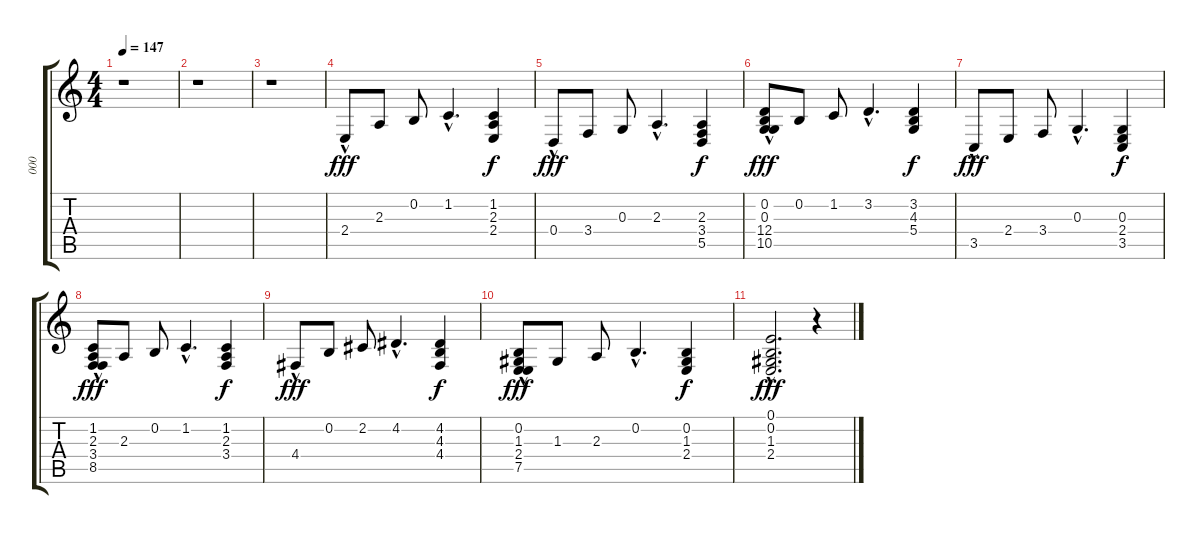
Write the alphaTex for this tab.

\track ("000" "000") {instrument acousticgrandpiano}
\staff {score tabs}
\tuning (E4 B3 G3 D3 A2 E2) {hide}
\ts (4 4)
\tempo 147
\clef g2
\ks c
r.1{dy fff} |
r.1 |
r.1 |
2.4{hac}.8 2.3.8 0.2.8 1.2{hac}.4{d} (1.2 2.3 2.4).4{dy f} |
0.4{hac}.8{dy fff} 3.4.8 0.3.8 2.3{hac}.4{d} (2.3 3.4 5.5).4{dy f} |
(0.2 0.3{hac} 12.4 10.5{hac}).8{dy fff} 0.2.8 1.2.8 3.2{hac}.4{d} (3.2 4.3 5.4).4{dy f} |
3.5{hac}.8{dy fff} 2.4.8 3.4.8 0.3{hac}.4{d} (0.3 2.4 3.5).4{dy f} |
(1.2 2.3 3.4{hac} 8.5{hac}).8{dy fff} 2.3.8 0.2.8 1.2{hac}.4{d} (1.2 2.3 3.4).4{dy f} |
4.4{hac}.8{dy fff} 0.2.8 2.2.8 4.2{hac}.4{d} (4.2 4.3 4.4).4{dy f} |
(0.2 1.3 2.4{hac} 7.5{hac}).8{dy fff} 1.3.8 2.3.8 0.2{hac}.4{d} (0.2 1.3 2.4).4{dy f} |
(0.1{hac} 0.2 1.3 2.4).2{d dy fff} r.4
